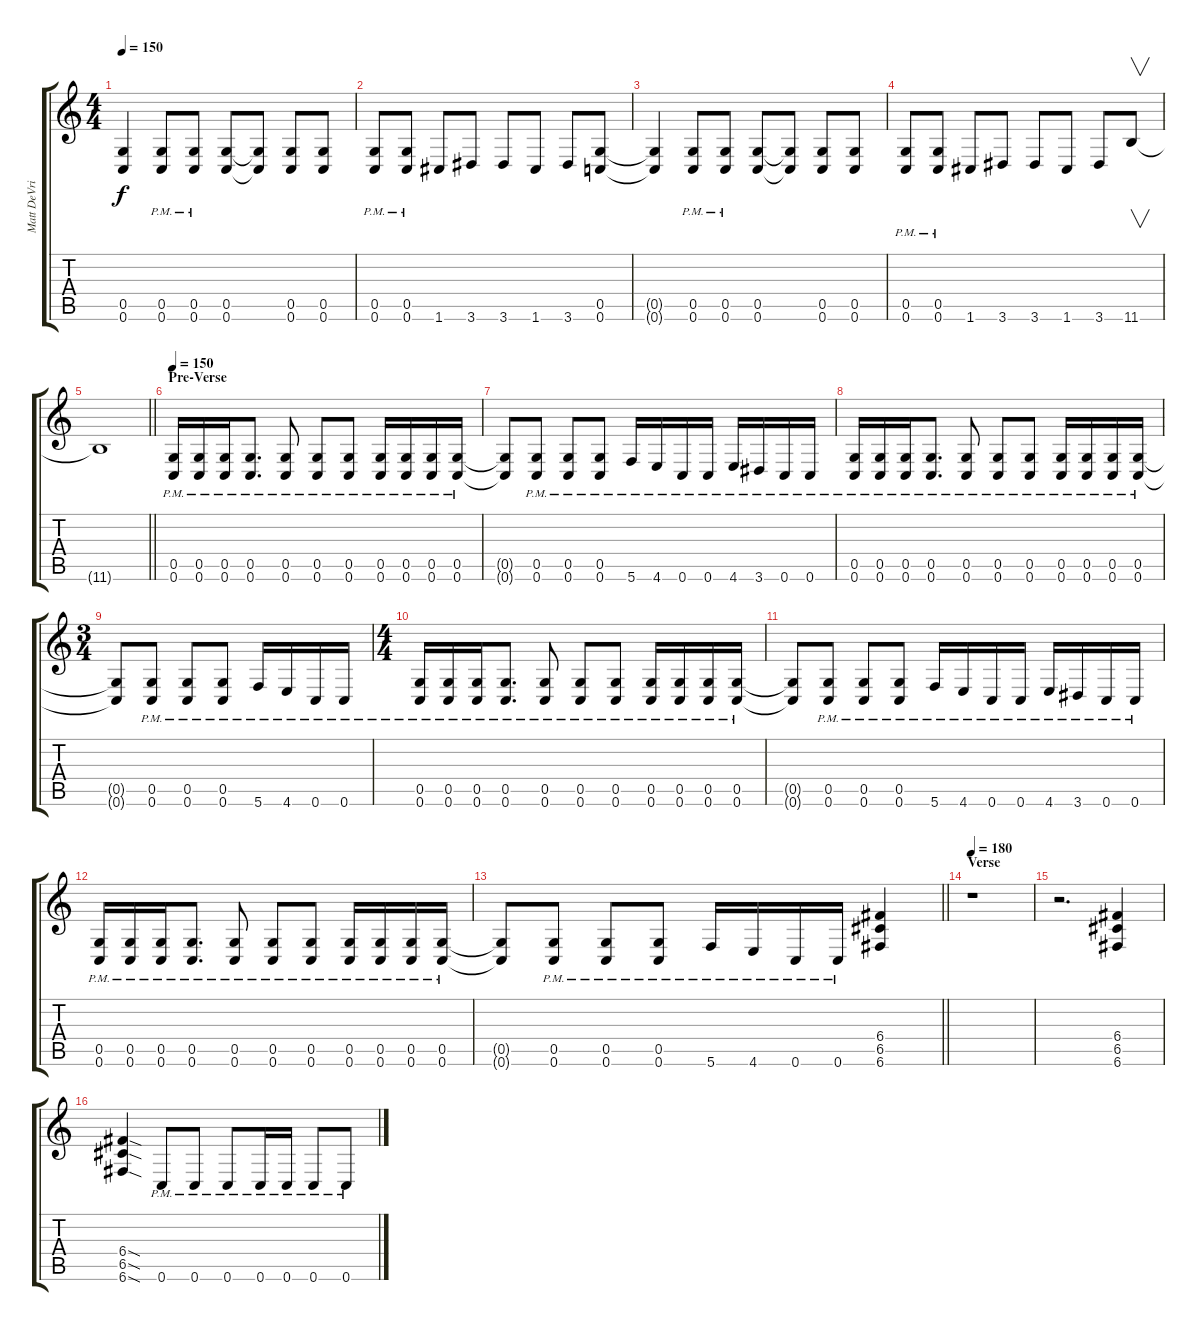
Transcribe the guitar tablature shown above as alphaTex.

\track ("Matt DeVries" "Matt DeVri") {instrument distortionguitar}
\staff {score tabs}
\tuning (D4 A3 F3 C3 G2 C2) {hide}
\ts (4 4)
\tempo 150
\clef g2
\ks c
(0.5{t} 0.6{t}).4{dy f} (0.5{pm} 0.6{pm}).8 (0.5{pm} 0.6{pm}).8 (0.5 0.6).8 (0.5{t} 0.6{t}).8 (0.5 0.6).8 (0.5 0.6).8 |
(0.5{pm} 0.6{pm}).8 (0.5{pm} 0.6{pm}).8 1.6.8 3.6.8 3.6.8 1.6.8 3.6.8 (0.5 0.6).8 |
(0.5{t} 0.6{t}).4 (0.5{pm} 0.6{pm}).8 (0.5{pm} 0.6{pm}).8 (0.5 0.6).8 (0.5{t} 0.6{t}).8 (0.5 0.6).8 (0.5 0.6).8 |
(0.5{pm} 0.6{pm}).8 (0.5{pm} 0.6{pm}).8 1.6.8 3.6.8 3.6.8 1.6.8 3.6.8 11.6.8{v} |
\barLineRight lightlight
11.6{t}.1 |
\section ("" "Pre-Verse")
\tempo 150
(0.5{pm} 0.6{pm}).16 (0.5{pm} 0.6{pm}).16 (0.5{pm} 0.6{pm}).16 (0.5{pm} 0.6{pm}).8{d} (0.5{pm} 0.6{pm}).8 (0.5{pm} 0.6{pm}).8 (0.5{pm} 0.6{pm}).8 (0.5{pm} 0.6{pm}).16 (0.5{pm} 0.6{pm}).16 (0.5{pm} 0.6{pm}).16 (0.5{pm} 0.6).16 |
(0.5{t} 0.6{t}).8 (0.5{pm} 0.6{pm}).8 (0.5{pm} 0.6{pm}).8 (0.5{pm} 0.6{pm}).8 5.6{pm}.16 4.6{pm}.16 0.6{pm}.16 0.6{pm}.16 4.6{pm}.16 3.6{pm}.16 0.6{pm}.16 0.6{pm}.16 |
(0.5{pm} 0.6{pm}).16 (0.5{pm} 0.6{pm}).16 (0.5{pm} 0.6{pm}).16 (0.5{pm} 0.6{pm}).8{d} (0.5{pm} 0.6{pm}).8 (0.5{pm} 0.6{pm}).8 (0.5{pm} 0.6{pm}).8 (0.5{pm} 0.6{pm}).16 (0.5{pm} 0.6{pm}).16 (0.5{pm} 0.6{pm}).16 (0.5{pm} 0.6).16 |
\ts (3 4)
(0.5{t} 0.6{t}).8 (0.5{pm} 0.6{pm}).8 (0.5{pm} 0.6{pm}).8 (0.5{pm} 0.6{pm}).8 5.6{pm}.16 4.6{pm}.16 0.6{pm}.16 0.6{pm}.16 |
\ts (4 4)
(0.5{pm} 0.6{pm}).16 (0.5{pm} 0.6{pm}).16 (0.5{pm} 0.6{pm}).16 (0.5{pm} 0.6{pm}).8{d} (0.5{pm} 0.6{pm}).8 (0.5{pm} 0.6{pm}).8 (0.5{pm} 0.6{pm}).8 (0.5{pm} 0.6{pm}).16 (0.5{pm} 0.6{pm}).16 (0.5{pm} 0.6{pm}).16 (0.5{pm} 0.6).16 |
(0.5{t} 0.6{t}).8 (0.5{pm} 0.6{pm}).8 (0.5{pm} 0.6{pm}).8 (0.5{pm} 0.6{pm}).8 5.6{pm}.16 4.6{pm}.16 0.6{pm}.16 0.6{pm}.16 4.6{pm}.16 3.6{pm}.16 0.6{pm}.16 0.6{pm}.16 |
(0.5{pm} 0.6{pm}).16 (0.5{pm} 0.6{pm}).16 (0.5{pm} 0.6{pm}).16 (0.5{pm} 0.6{pm}).8{d} (0.5{pm} 0.6{pm}).8 (0.5{pm} 0.6{pm}).8 (0.5{pm} 0.6{pm}).8 (0.5{pm} 0.6{pm}).16 (0.5{pm} 0.6{pm}).16 (0.5{pm} 0.6{pm}).16 (0.5{pm} 0.6).16 |
\barLineRight lightlight
(0.5{t} 0.6{t}).8 (0.5{pm} 0.6{pm}).8 (0.5{pm} 0.6{pm}).8 (0.5{pm} 0.6{pm}).8 5.6{pm}.16 4.6{pm}.16 0.6{pm}.16 0.6{pm}.16 (6.4 6.5 6.6).4 |
\section ("" "Verse")
\tempo 180
r.1{volume 12} |
r.2{d} (6.4 6.5 6.6).4 |
(6.4{sod} 6.5{sod} 6.6{sod}).4 0.6{pm}.8 0.6{pm}.8 0.6{pm}.8 0.6{pm}.16 0.6{pm}.16 0.6{pm}.8 0.6{pm}.8
